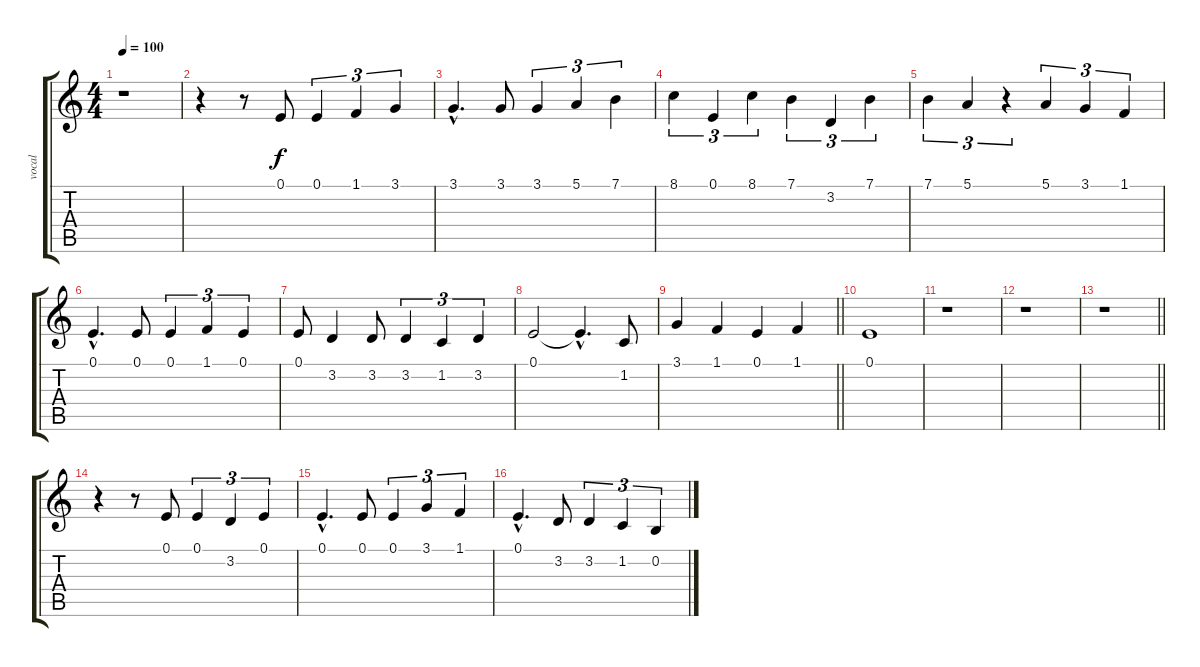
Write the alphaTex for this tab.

\track ("vocal" "vocal") {instrument voiceoohs}
\staff {score tabs}
\tuning (E4 B3 G3 D3 A2 E2) {hide}
\ts (4 4)
\tempo 100
\clef g2
\ks c
r.1{dy f instrument voiceoohs} |
r.4 r.8 0.1.8 0.1.4{tu (3 2)} 1.1.4{tu (3 2)} 3.1.4{tu (3 2)} |
3.1{hac}.4{d} 3.1.8 3.1.4{tu (3 2)} 5.1.4{tu (3 2)} 7.1.4{tu (3 2)} |
8.1.4{tu (3 2)} 0.1.4{tu (3 2)} 8.1.4{tu (3 2)} 7.1.4{tu (3 2)} 3.2.4{tu (3 2)} 7.1.4{tu (3 2)} |
7.1.4{tu (3 2)} 5.1.4{tu (3 2)} r.4{tu (3 2)} 5.1.4{tu (3 2)} 3.1.4{tu (3 2)} 1.1.4{tu (3 2)} |
0.1{hac}.4{d} 0.1.8 0.1.4{tu (3 2)} 1.1.4{tu (3 2)} 0.1.4{tu (3 2)} |
0.1.8 3.2.4 3.2.8 3.2.4{tu (3 2)} 1.2.4{tu (3 2)} 3.2.4{tu (3 2)} |
0.1.2 0.1{hac t}.4{d} 1.2.8 |
\barLineRight lightlight
3.1.4 1.1.4 0.1.4 1.1.4 |
0.1.1 |
r.1 |
r.1 |
\barLineRight lightlight
r.1 |
r.4 r.8 0.1.8 0.1.4{tu (3 2)} 3.2.4{tu (3 2)} 0.1.4{tu (3 2)} |
0.1{hac}.4{d} 0.1.8 0.1.4{tu (3 2)} 3.1.4{tu (3 2)} 1.1.4{tu (3 2)} |
0.1{hac}.4{d} 3.2.8 3.2.4{tu (3 2)} 1.2.4{tu (3 2)} 0.2.4{tu (3 2)}
